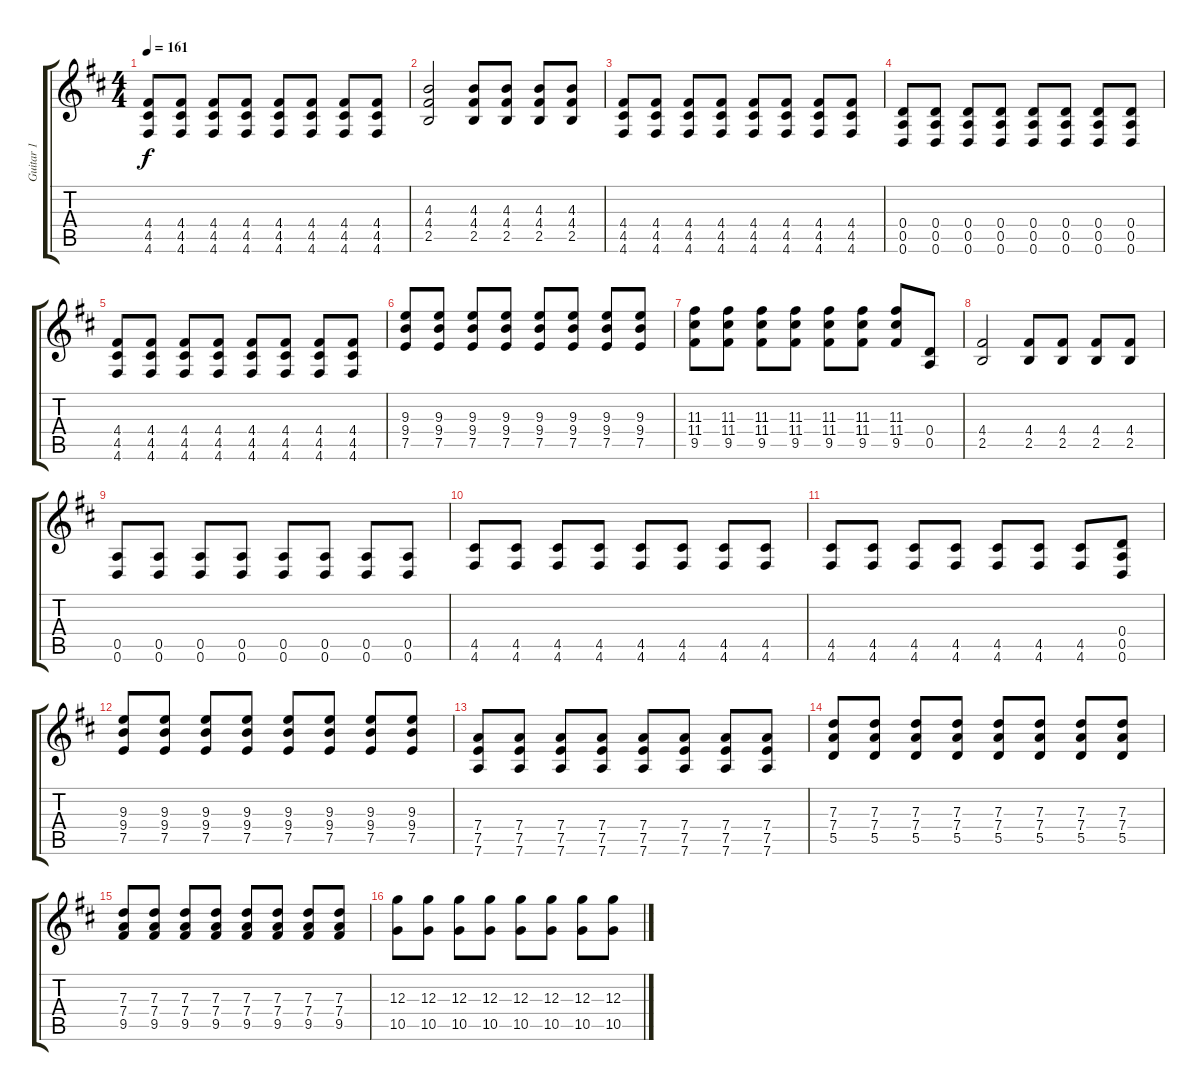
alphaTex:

\track ("Guitar 1" "Guitar 1") {instrument acousticguitarsteel}
\staff {score tabs}
\tuning (E4 B3 G3 D3 A2 D2) {hide}
\ts (4 4)
\tempo 161
\clef g2
\ks d
(4.4 4.5 4.6).8{dy f} (4.4 4.5 4.6).8 (4.4 4.5 4.6).8 (4.4 4.5 4.6).8 (4.4 4.5 4.6).8 (4.4 4.5 4.6).8 (4.4 4.5 4.6).8 (4.4 4.5 4.6).8 |
(4.3 4.4 2.5).2 (4.3 4.4 2.5).8 (4.3 4.4 2.5).8 (4.3 4.4 2.5).8 (4.3 4.4 2.5).8 |
(4.4 4.5 4.6).8 (4.4 4.5 4.6).8 (4.4 4.5 4.6).8 (4.4 4.5 4.6).8 (4.4 4.5 4.6).8 (4.4 4.5 4.6).8 (4.4 4.5 4.6).8 (4.4 4.5 4.6).8 |
(0.4 0.5 0.6).8 (0.4 0.5 0.6).8 (0.4 0.5 0.6).8 (0.4 0.5 0.6).8 (0.4 0.5 0.6).8 (0.4 0.5 0.6).8 (0.4 0.5 0.6).8 (0.4 0.5 0.6).8 |
(4.4 4.5 4.6).8 (4.4 4.5 4.6).8 (4.4 4.5 4.6).8 (4.4 4.5 4.6).8 (4.4 4.5 4.6).8 (4.4 4.5 4.6).8 (4.4 4.5 4.6).8 (4.4 4.5 4.6).8 |
(9.3 9.4 7.5).8 (9.3 9.4 7.5).8 (9.3 9.4 7.5).8 (9.3 9.4 7.5).8 (9.3 9.4 7.5).8 (9.3 9.4 7.5).8 (9.3 9.4 7.5).8 (9.3 9.4 7.5).8 |
(11.3 11.4 9.5).8 (11.3 11.4 9.5).8 (11.3 11.4 9.5).8 (11.3 11.4 9.5).8 (11.3 11.4 9.5).8 (11.3 11.4 9.5).8 (11.3 11.4 9.5).8 (0.4 0.5).8 |
(4.4 2.5).2 (4.4 2.5).8 (4.4 2.5).8 (4.4 2.5).8 (4.4 2.5).8 |
(0.5 0.6).8 (0.5 0.6).8 (0.5 0.6).8 (0.5 0.6).8 (0.5 0.6).8 (0.5 0.6).8 (0.5 0.6).8 (0.5 0.6).8 |
(4.5 4.6).8 (4.5 4.6).8 (4.5 4.6).8 (4.5 4.6).8 (4.5 4.6).8 (4.5 4.6).8 (4.5 4.6).8 (4.5 4.6).8 |
(4.5 4.6).8 (4.5 4.6).8 (4.5 4.6).8 (4.5 4.6).8 (4.5 4.6).8 (4.5 4.6).8 (4.5 4.6).8 (0.4 0.5 0.6).8 |
(9.3 9.4 7.5).8 (9.3 9.4 7.5).8 (9.3 9.4 7.5).8 (9.3 9.4 7.5).8 (9.3 9.4 7.5).8 (9.3 9.4 7.5).8 (9.3 9.4 7.5).8 (9.3 9.4 7.5).8 |
(7.4 7.5 7.6).8 (7.4 7.5 7.6).8 (7.4 7.5 7.6).8 (7.4 7.5 7.6).8 (7.4 7.5 7.6).8 (7.4 7.5 7.6).8 (7.4 7.5 7.6).8 (7.4 7.5 7.6).8 |
(7.3 7.4 5.5).8 (7.3 7.4 5.5).8 (7.3 7.4 5.5).8 (7.3 7.4 5.5).8 (7.3 7.4 5.5).8 (7.3 7.4 5.5).8 (7.3 7.4 5.5).8 (7.3 7.4 5.5).8 |
(7.3 7.4 9.5).8 (7.3 7.4 9.5).8 (7.3 7.4 9.5).8 (7.3 7.4 9.5).8 (7.3 7.4 9.5).8 (7.3 7.4 9.5).8 (7.3 7.4 9.5).8 (7.3 7.4 9.5).8 |
(12.3 10.5).8 (12.3 10.5).8 (12.3 10.5).8 (12.3 10.5).8 (12.3 10.5).8 (12.3 10.5).8 (12.3 10.5).8 (12.3 10.5).8
